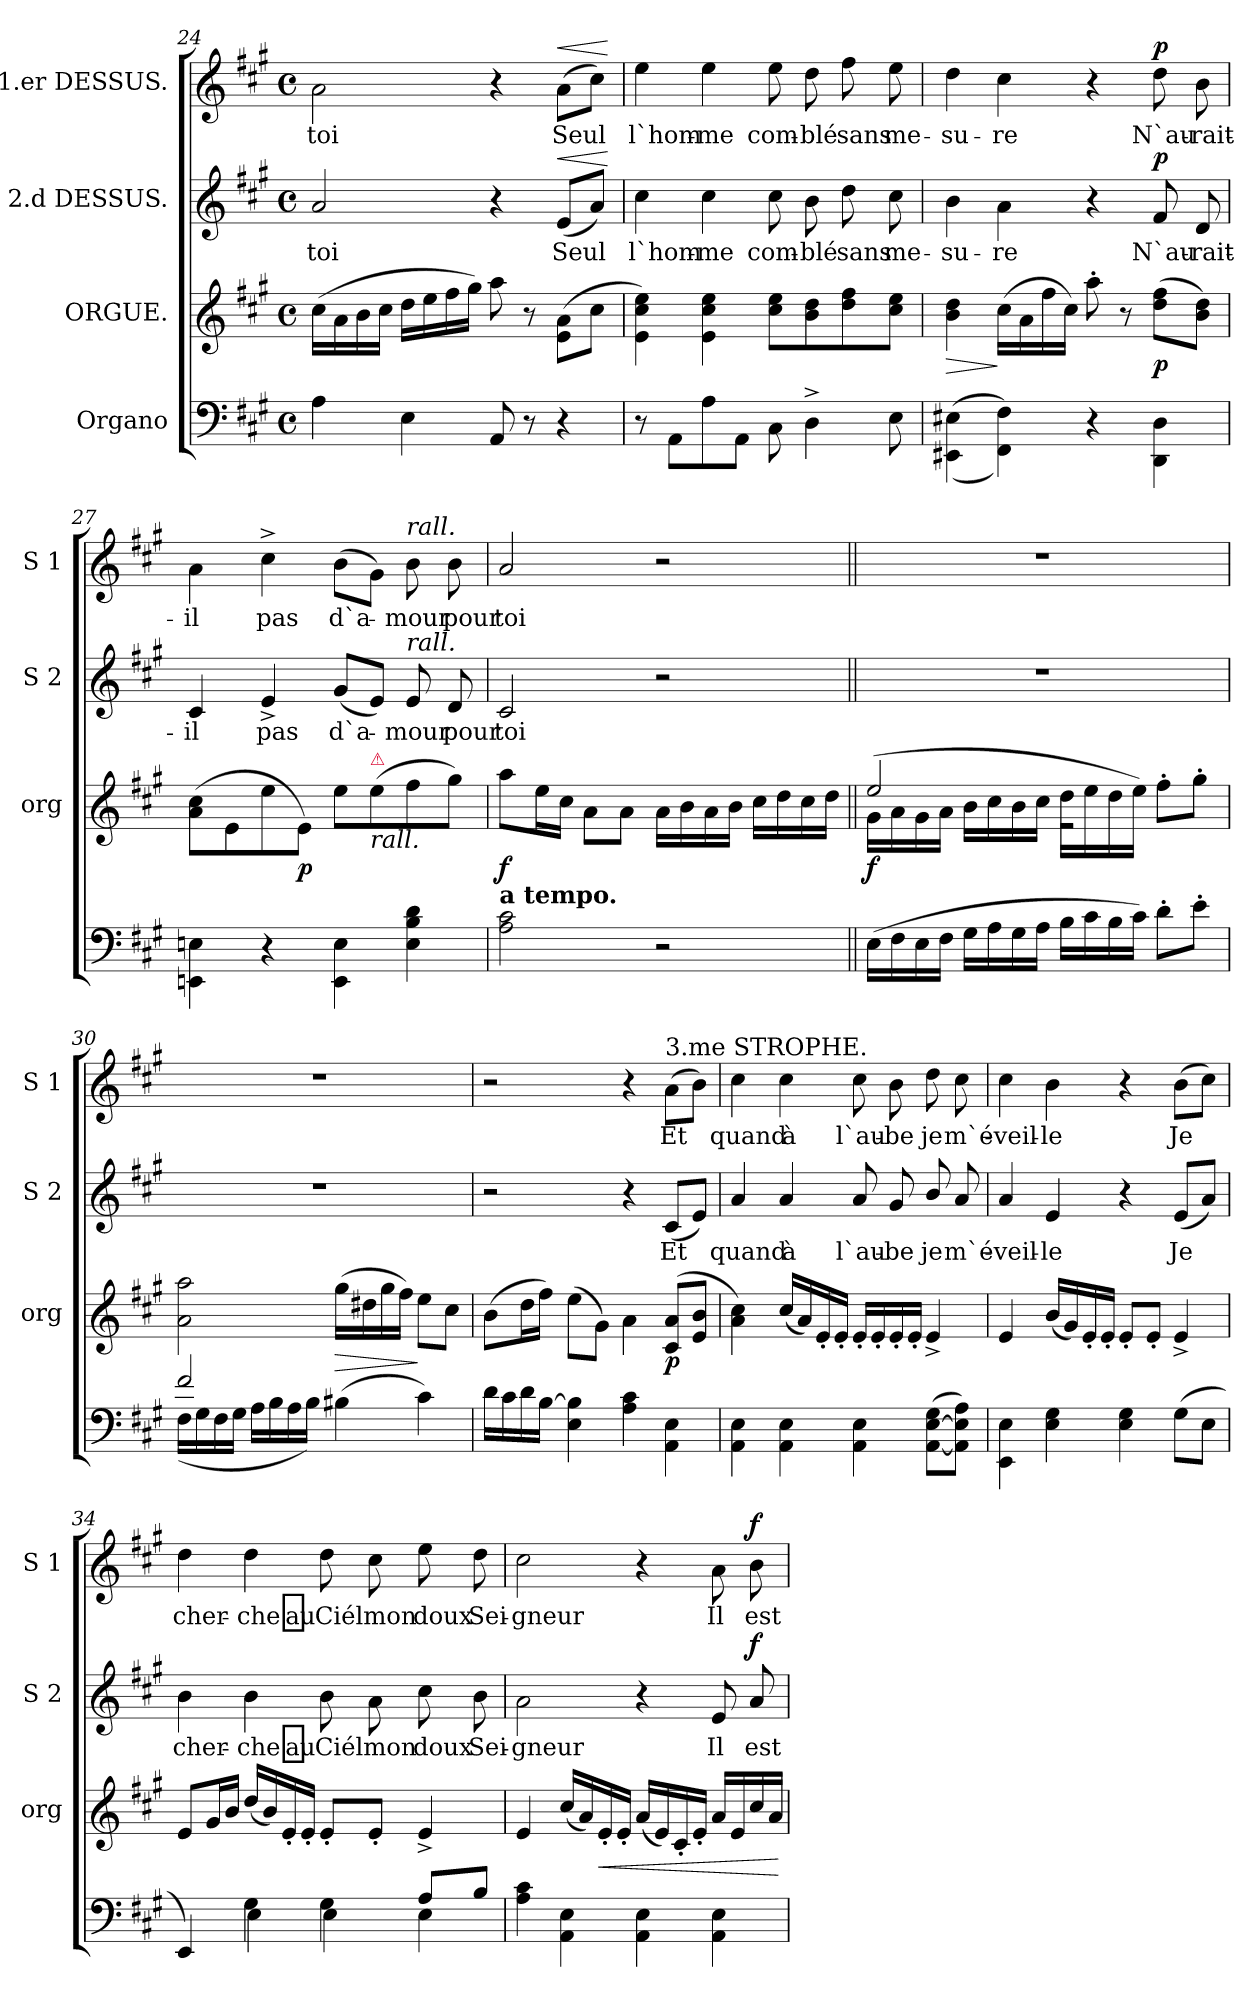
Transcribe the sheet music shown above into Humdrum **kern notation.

**kern	**kern	**dynam	**kern	**text	**dynam	**kern	**text	**dynam
*part4	*part3	*part3	*part2	*part2	*part2	*part1	*part1	*part1
*staff4	*staff3	*staff3	*staff2	*staff2	*staff2	*staff1	*staff1	*staff1
*I"Organo	*I"ORGUE.	*	*I"2.d DESSUS.	*	*	*I"1.er DESSUS.	*	*
*	*I'org	*	*I'S 2	*	*	*I'S 1	*	*
*clefF4	*clefG2	*	*clefG2	*	*	*clefG2	*	*
*k[f#c#g#]	*k[f#c#g#]	*	*k[f#c#g#]	*	*	*k[f#c#g#]	*	*
*A:	*A:	*	*A:	*	*	*A:	*	*
*M4/4	*M4/4	*	*M4/4	*	*	*M4/4	*	*
*met(c)	*met(c)	*	*met(c)	*	*	*met(c)	*	*
=24	=24	=24	=24	=24	=24	=24	=24	=24
4A\	(16cc#\LL	.	2a/	toi	.	2a\	toi	.
.	16a\	.	.	.	.	.	.	.
.	16b\	.	.	.	.	.	.	.
.	16cc#\JJ	.	.	.	.	.	.	.
4E\	16dd\LL	.	.	.	.	.	.	.
.	16ee\	.	.	.	.	.	.	.
.	16ff#\	.	.	.	.	.	.	.
.	16gg#\JJ)	.	.	.	.	.	.	.
8AA/	8aa\	.	4r	.	.	4r	.	.
8r	8r	.	.	.	.	.	.	.
!	!	!	!	!	!LO:HP:a	!	!	!LO:HP:a
4r	(8e\ 8a\L	.	(8e/L	Seul	<	(8a\L	Seul	<
.	8cc#\J	.	8a/J)	.	.	8cc#\J)	.	.
.	.	.	.	.	[	.	.	[
=25	=25	=25	=25	=25	=25	=25	=25	=25
8r	4e\ 4cc#\ 4ee\)	.	4cc#\	l`hom-	.	4ee\	l`hom-	.
8AA\L	.	.	.	.	.	.	.	.
8A\	4e\ 4cc#\ 4ee\	.	4cc#\	-me	.	4ee\	-me	.
8AA\J	.	.	.	.	.	.	.	.
8C#\	8cc#\ 8ee\L	.	8cc#\	com-	.	8ee\	com-	.
4D^\	8b\ 8dd\	.	8b\	-blé	.	8dd\	-blé	.
.	8dd\ 8ff#\	.	8dd\	sans	.	8ff#\	sans	.
8E\	8cc#\ 8ee\J	.	8cc#\	me-	.	8ee\	me-	.
=26	=26	=26	=26	=26	=26	=26	=26	=26
!	!	!LO:HP:b	!	!	!	!	!	!
(<(>4EE#X\ 4E#X\	4b\ 4dd\	>	4b\	-su-	.	4dd\	-su-	.
4FF#\ 4F#\))	(16cc#\LL	]	4a\	-re	.	4cc#\	-re	.
.	16a\	.	.	.	.	.	.	.
.	16ff#\	.	.	.	.	.	.	.
.	16cc#\JJ)	.	.	.	.	.	.	.
4r	8aa'\	.	4r	.	.	4r	.	.
.	8r	.	.	.	.	.	.	.
!	!	!	!	!	!LO:DY:a	!	!	!LO:DY:a
4DD\ 4D\	(8dd\ 8ff#\L	p	8f#/	N`au-	p	8dd\	N`au-	p
.	8b\ 8dd\J)	.	8d/	-rait-	.	8b\	-rait-	.
=27	=27	=27	=27	=27	=27	=27	=27	=27
4EEn\ 4En\	(8a\ 8cc#\L	.	4c#/	-il	.	4a\	-il	.
.	8e\	.	.	.	.	.	.	.
4r	8ee\	.	4e^>/	pas	.	4cc#^\	pas	.
.	8e\J)	p	.	.	.	.	.	.
4EE\ 4E\	8ee\L	.	(8g#/L	d`a-	.	(8b\L	d`a-	.
!	!LO:TX:b:i:t=rall.	!	!	!	!	!	!	!
!	!LO:TX:a:color=crimson:t=⚠	!	!	!	!	!	!	!
.	(8ee\	.	8e/J)	.	.	8g#\J)	.	.
!	!	!	!	!	!	!LO:TX:a:i:t=rall.	!	!
!	!	!	!LO:TX:a:i:t=rall.	!	!	!	!	!
4E\ 4B\ 4d\	8ff#\	.	8e/	-mour	.	8b\	-mour	.
.	8gg#\J)	.	8d/	pour	.	8b\	pour	.
=28	=28	=28	=28	=28	=28	=28	=28	=28
!	!LO:TX:b:B:t=a tempo.	!	!	!	!	!	!	!
2A\ 2c#\	8aa\L	f	2c#/	toi	.	2a/	toi	.
.	16ee\L	.	.	.	.	.	.	.
.	16cc#\JJ	.	.	.	.	.	.	.
.	8a\L	.	.	.	.	.	.	.
.	8a\J	.	.	.	.	.	.	.
2r	16a\LL	.	2r	.	.	2r	.	.
.	16b\	.	.	.	.	.	.	.
.	16a\	.	.	.	.	.	.	.
.	16b\JJ	.	.	.	.	.	.	.
.	16cc#\LL	.	.	.	.	.	.	.
.	16dd\	.	.	.	.	.	.	.
.	16cc#\	.	.	.	.	.	.	.
.	16dd\JJ	.	.	.	.	.	.	.
=29||	=29||	=29||	=29||	=29||	=29||	=29||	=29||	=29||
*	*^	*	*	*	*	*	*	*
(16E\LL	(16g#\LL	2ee/	f	1r	.	.	1r	.	.
16F#\	16a\	.	.	.	.	.	.	.	.
16E\	16g#\	.	.	.	.	.	.	.	.
16F#\JJ	16a\JJ	.	.	.	.	.	.	.	.
16G#\LL	16b\LL	.	.	.	.	.	.	.	.
16A\	16cc#\	.	.	.	.	.	.	.	.
16G#\	16b\	.	.	.	.	.	.	.	.
16A\JJ	16cc#\JJ	.	.	.	.	.	.	.	.
16B\LL	16dd\LL	2r	.	.	.	.	.	.	.
16c#\	16ee\	.	.	.	.	.	.	.	.
16B\	16dd\	.	.	.	.	.	.	.	.
16c#\JJ)	16ee\JJ)	.	.	.	.	.	.	.	.
8d'\L	8ff#'\L	.	.	.	.	.	.	.	.
8e'\J	8gg#'\J	.	.	.	.	.	.	.	.
*	*v	*v	*	*	*	*	*	*	*
=30	=30	=30	=30	=30	=30	=30	=30	=30
*^	*	*	*	*	*	*	*	*
2f#/	(>16F#\LL	2a\ 2aa\	.	1r	.	.	1r	.	.
.	16G#\	.	.	.	.	.	.	.	.
.	16F#\	.	.	.	.	.	.	.	.
.	16G#\JJ	.	.	.	.	.	.	.	.
.	16A\LL	.	.	.	.	.	.	.	.
.	16B\	.	.	.	.	.	.	.	.
.	16A\	.	.	.	.	.	.	.	.
.	16B\JJ)	.	.	.	.	.	.	.	.
!	!	!	!LO:HP:b	!	!	!	!	!	!
(4B#X\	2ryy	(16gg#\LL	>	.	.	.	.	.	.
.	.	16dd#X\	.	.	.	.	.	.	.
.	.	16gg#\	.	.	.	.	.	.	.
.	.	16ff#\JJ)	.	.	.	.	.	.	.
4c#\)	.	8ee\L	]	.	.	.	.	.	.
.	.	8cc#\J	.	.	.	.	.	.	.
*v	*v	*	*	*	*	*	*	*	*
=31	=31	=31	=31	=31	=31	=31	=31	=31
16d\LL	(8b\L	.	2r	.	.	2r	.	.
16c#\	.	.	.	.	.	.	.	.
16d\	16dd\L	.	.	.	.	.	.	.
[16B\JJ	16ff#\JJ)	.	.	.	.	.	.	.
4E\ 4B]\	(8ee\L	.	.	.	.	.	.	.
.	8g#\J)	.	.	.	.	.	.	.
4A\ 4c#\	4a\	.	4r	.	.	4r	.	.
!	!	!	!	!	!	!LO:TX:a:t=3.me STROPHE.	!	!
4AA\ 4E\	(8c#/ 8a/L	p	(8c#/L	Et	.	(8a\L	Et	.
.	8e/ 8b/J	.	8e/J)	.	.	8b\J)	.	.
=32	=32	=32	=32	=32	=32	=32	=32	=32
4AA\ 4E\	4a\ 4cc#\)	.	4a/	quand	.	4cc#\	quand	.
4AA\ 4E\	(16cc#/LL	.	4a/	à	.	4cc#\	à	.
.	16a/)	.	.	.	.	.	.	.
.	16e'/	.	.	.	.	.	.	.
.	16e'/JJ	.	.	.	.	.	.	.
4AA\ 4E\	16e'/LL	.	8a/	l`au-	.	8cc#\	l`au-	.
.	16e'/	.	.	.	.	.	.	.
.	16e'/	.	8g#/	-be	.	8b\	-be	.
.	16e'/JJ	.	.	.	.	.	.	.
([8AA\ [8E\ 8G#\L	4e^/	.	8b/	je	.	8dd\	je	.
8AA]\ 8E]\ 8A\J)	.	.	8a/	m`é-	.	8cc#\	m`é-	.
=33	=33	=33	=33	=33	=33	=33	=33	=33
4EE\ 4E\	4e/	.	4a/	-veil-	.	4cc#\	-veil-	.
4E\ 4G#\	(16b/LL	.	4e/	-le	.	4b\	-le	.
.	16g#/)	.	.	.	.	.	.	.
.	16e'/	.	.	.	.	.	.	.
.	16e'/JJ	.	.	.	.	.	.	.
4E\ 4G#\	8e'/L	.	4r	.	.	4r	.	.
.	8e'/J	.	.	.	.	.	.	.
(8G#\L	4e^/	.	(8e/L	Je	.	(8b\L	Je	.
8E\J	.	.	8a/J)	.	.	8cc#\J)	.	.
=34	=34	=34	=34	=34	=34	=34	=34	=34
*^	*	*	*	*	*	*	*	*
4EE/)	4ryy	8e/L	.	4b\	cher-	.	4dd\	cher-	.
.	.	16g#/L	.	.	.	.	.	.	.
.	.	16b/JJ	.	.	.	.	.	.	.
4G#\	4E\	(16dd/LL	.	4b\	-che au	.	4dd\	-che au	.
.	.	16b/)	.	.	.	.	.	.	.
.	.	16e'/	.	.	.	.	.	.	.
.	.	16e'/JJ	.	.	.	.	.	.	.
4G#\	4E\	8e'/L	.	8b\	Ciél	.	8dd\	Ciél	.
.	.	8e'/J	.	8a\	mon	.	8cc#\	mon	.
8A/L	4E\	4e^/	.	8cc#\	doux	.	8ee\	doux	.
8B/J	.	.	.	8b\	Sei-	.	8dd\	Sei-	.
*v	*v	*	*	*	*	*	*	*	*
=35	=35	=35	=35	=35	=35	=35	=35	=35
4A\ 4c#\	4e/	.	2a\	-gneur	.	2cc#\	-gneur	.
4AA\ 4E\	(16cc#/LL	.	.	.	.	.	.	.
.	16a/)	.	.	.	.	.	.	.
!	!	!LO:HP:b	!	!	!	!	!	!
.	16e'/	<	.	.	.	.	.	.
.	16e'/JJ	.	.	.	.	.	.	.
4AA\ 4E\	(16a/LL	.	4r	.	.	4r	.	.
.	16e/)	.	.	.	.	.	.	.
.	16c#'/	.	.	.	.	.	.	.
.	16e'/JJ	.	.	.	.	.	.	.
4AA\ 4E\	16a/LL	.	8e/	Il	.	8a\	Il	.
.	16e/	.	.	.	.	.	.	.
!	!	!	!	!	!LO:DY:a	!	!	!LO:DY:a
.	16cc#/	.	8a/	est	f	8b\	est	f
.	16a/JJ	.	.	.	.	.	.	.
.	.	[	.	.	.	.	.	.
=	=	=	=	=	=	=	=	=
*-	*-	*-	*-	*-	*-	*-	*-	*-
